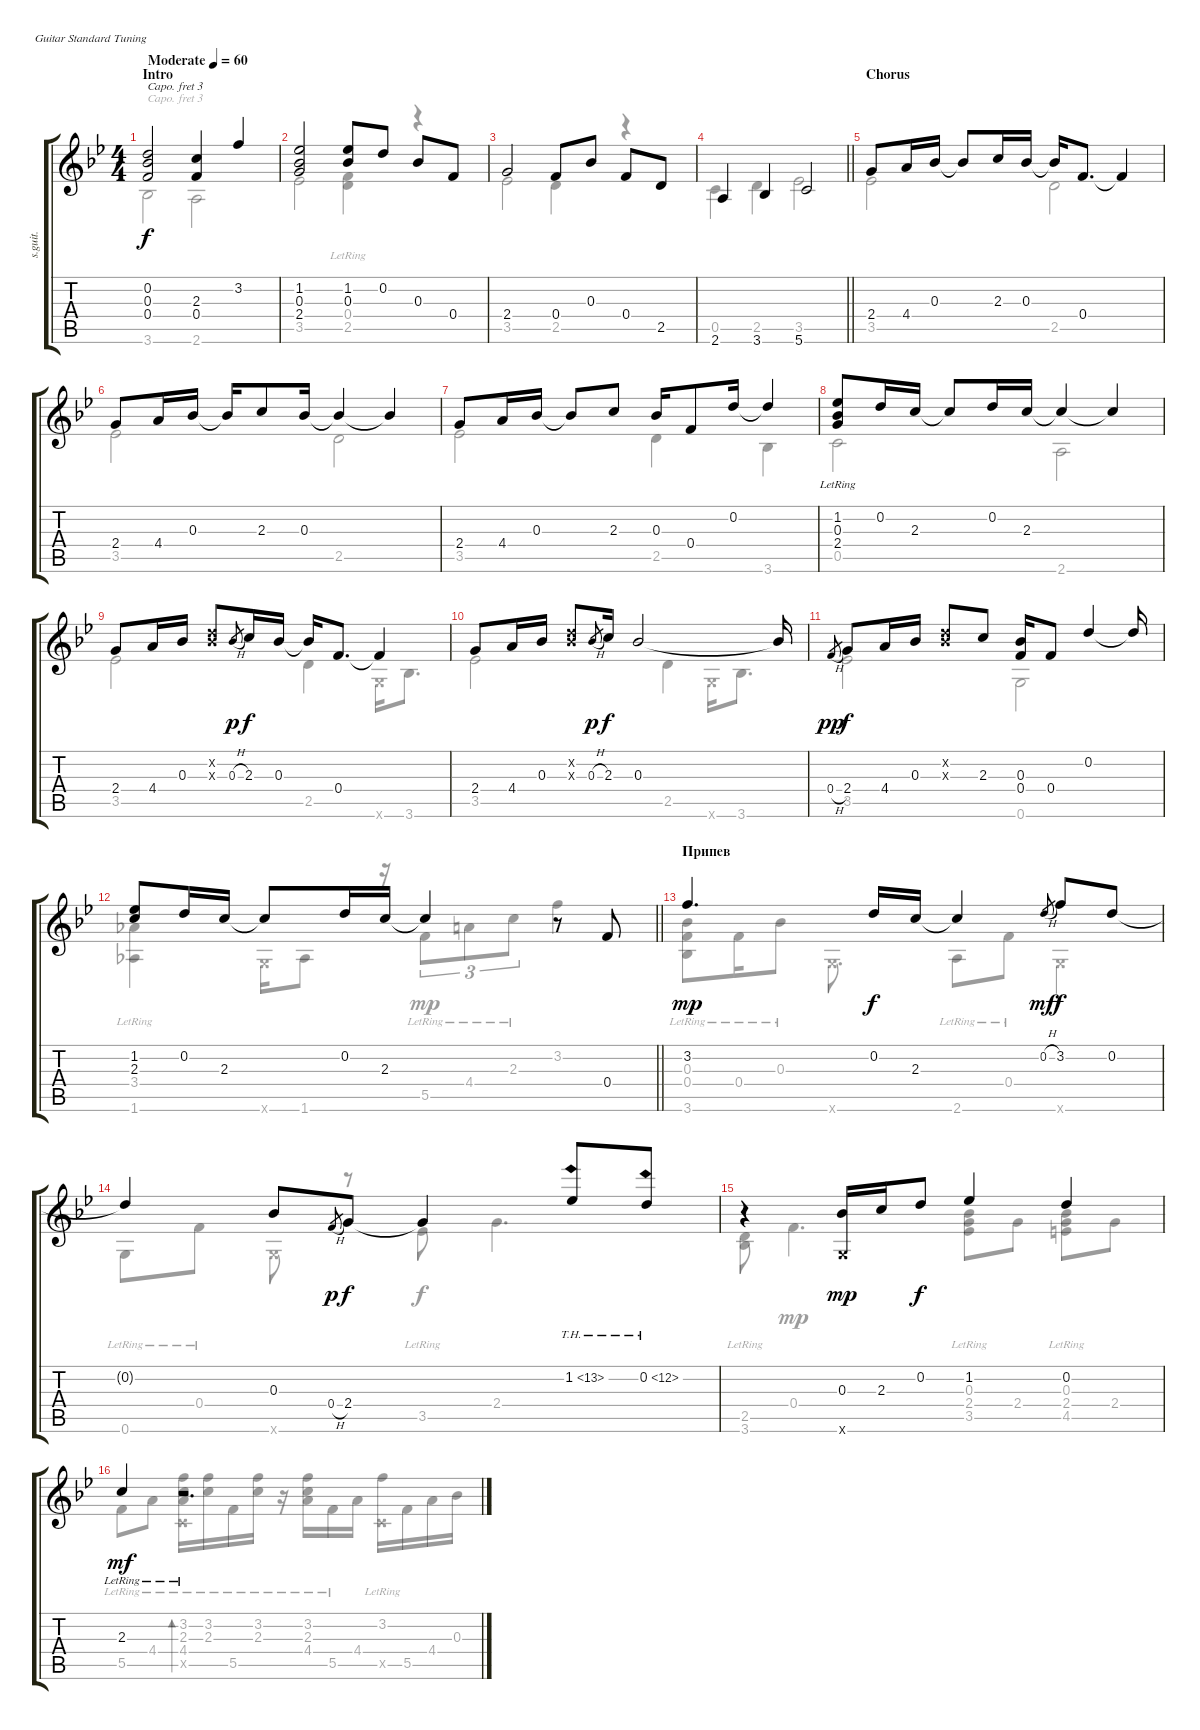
\defaultSystemsLayout 4
\bracketExtendMode groupsimilarinstruments
\otherSystemsTrackNameOrientation horizontal
\track ("Track 1" "s.guit.") {defaultSystemsLayout 2 instrument acousticguitarsteel}
\staff {score tabs}
\capo 3
\tuning (E4 B3 G3 D3 A2 E2)
\voice
\ts (4 4)
\beaming (8 2 2 2 2)
\section ("" "Intro")
\tempo (60 "Moderate")
\clef g2
\scale
1.07095
\ks bb
(0.2{acc forcenatural} 0.3{acc forcenatural} 0.4{acc forcenatural}).2{dy f instrument acousticguitarsteel beam Up} (2.3{acc forcenatural} 0.4{acc forcenatural}).4{beam Up} 3.2{acc forcenatural}.4{beam Up} |
\scale
0.929053 (1.2{acc forcenatural} 0.3{acc forcenatural} 2.4{acc forcenatural}).2{beam Up} (1.2{acc forcenatural} 0.3{acc forcenatural}).8{beam Up} 0.2{acc forcenatural}.8{beam Up} 0.3{acc forcenatural}.8{beam Up} 0.4{acc forcenatural}.8{beam Up} |
\scale
1.049 2.4{acc forcenatural}.2{beam Up} 0.4{acc forcenatural}.8{beam Up} 0.3{acc forcenatural}.8{beam Up} 0.4{acc forcenatural}.8{beam Up} 2.5{acc forcenatural}.8{beam Up} |
\scale
0.951
\barLineRight lightlight
2.6{acc #}.4{beam Up} 3.6{acc forcenatural}.4{beam Up} 5.6{acc forcenatural}.2{beam Up} |
\section ("" "Chorus")
\scale
1.05342 2.4{acc forcenatural}.8{beam Up} 4.4{acc #}.16{beam Up} 0.3{acc forcenatural}.16{beam Up} 0.3{t acc forcenatural}.8{beam Up} 2.3{acc forcenatural}.16{beam Up} 0.3{acc forcenatural}.16{beam Up} 0.3{t acc forcenatural}.16{beam Up} 0.4{acc forcenatural}.8{d beam Up} 0.4{t acc forcenatural}.4{beam Up} |
\scale
0.946579 2.4{acc forcenatural}.8{beam Up} 4.4{acc #}.16{beam Up} 0.3{acc forcenatural}.16{beam Up} 0.3{t acc forcenatural}.16{beam Up} 2.3{acc forcenatural}.8{beam Up} 0.3{acc forcenatural}.16{beam Up} 0.3{t acc forcenatural}.4{beam Up} 0.3{t acc forcenatural}.4{beam Up} |
\scale
1.05342 2.4{acc forcenatural}.8{beam Up} 4.4{acc #}.16{beam Up} 0.3{acc forcenatural}.16{beam Up} 0.3{t acc forcenatural}.8{beam Up} 2.3{acc forcenatural}.8{beam Up} 0.3{acc forcenatural}.16{beam Up} 0.4{acc forcenatural}.8{beam Up} 0.2{acc forcenatural}.16{beam Up} 0.2{t acc forcenatural}.4{beam Up} |
\scale
0.946579 (1.2{lr acc forcenatural} 0.3{lr acc forcenatural} 2.4{lr acc forcenatural}).8{beam Up} 0.2{acc forcenatural}.16{beam Up} 2.3{acc forcenatural}.16{beam Up} 2.3{t acc forcenatural}.8{beam Up} 0.2{acc forcenatural}.16{beam Up} 2.3{acc forcenatural}.16{beam Up} 2.3{t acc forcenatural}.4{beam Up} 2.3{t acc forcenatural}.4{beam Up} |
\scale
1.05342 2.4{acc forcenatural}.8{beam Up} 4.4{acc #}.16{beam Up} 0.3{acc forcenatural}.16{beam Up} (0.2{x acc forcenatural} 0.3{x acc forcenatural}).8{beam Up} 0.3{h acc forcenatural}.8{gr dy p beam Up} 2.3{acc forcenatural}.16{dy f beam Up} 0.3{acc forcenatural}.16{beam Up} 0.3{t acc forcenatural}.16{beam Up} 0.4{acc forcenatural}.8{d beam Up} 0.4{t acc forcenatural}.4{beam Up} |
\scale
0.946579 2.4{acc forcenatural}.8{beam Up} 4.4{acc #}.16{beam Up} 0.3{acc forcenatural}.16{beam Up} (0.2{x acc forcenatural} 0.3{x acc forcenatural}).8{beam Up} 0.3{h acc forcenatural}.8{gr dy p beam Up} 2.3{acc forcenatural}.16{dy f beam Up} 0.3{acc forcenatural}.2{beam Up} 0.3{t acc forcenatural}.16{beam Up} |
\scale
1.05953 0.4{h acc forcenatural}.8{gr dy pp beam Up} 2.4{acc forcenatural}.8{dy f beam Up} 4.4{acc #}.16{beam Up} 0.3{acc forcenatural}.16{beam Up} (0.2{x acc forcenatural} 0.3{x acc forcenatural}).8{beam Up} 2.3{acc forcenatural}.8{beam Up} (0.3{acc forcenatural} 0.4{acc forcenatural}).16{beam Up} 0.4{acc forcenatural}.8{beam Up} 0.2{acc forcenatural}.4{beam Up} 0.2{t acc forcenatural}.16{beam Up} |
\scale
0.940474
\barLineRight lightlight
(1.2{acc forcenatural} 2.3{acc forcenatural}).8{beam Up} 0.2{acc forcenatural}.16{beam Up} 2.3{acc forcenatural}.16{beam Up} 2.3{t acc forcenatural}.8{beam Up} 0.2{acc forcenatural}.16{beam Up} 2.3{acc forcenatural}.16{beam Up} 2.3{t acc forcenatural}.4{beam Up} r.8{beam Up} 0.4{acc forcenatural}.8{beam Up} |
\section ("" "Припев")
\scale
1.05342 3.2{acc forcenatural}.4{d dy mp beam Up} 0.2{acc forcenatural}.16{dy f beam Up} 2.3{acc forcenatural}.16{beam Up} 2.3{t acc forcenatural}.4{beam Up} 0.2{h acc forcenatural}.8{gr dy mf beam Up} 3.2{acc forcenatural}.8{dy f beam Up} 0.2{acc forcenatural}.8{beam Up} |
\scale
0.946579 0.2{t acc forcenatural}.4{beam Up} 0.3{acc forcenatural}.8{beam Up} 0.4{h acc forcenatural}.8{gr dy p beam Up} 2.4{acc forcenatural}.8{dy f beam Up} 2.4{t acc forcenatural}.4{beam Up} 1.2{th 12 acc forcenatural}.8{beam Up} 0.2{th 12 acc forcenatural}.8{beam Up} |
\scale
1.05342 r.4{beam Up} (0.3{acc forcenatural} 0.6{x acc forcenatural}).16{dy mp beam Up} 2.3{acc forcenatural}.16{beam Up} 0.2{acc forcenatural}.8{dy f beam Up} 1.2{acc forcenatural}.4{beam Up} 0.2{acc forcenatural}.4{beam Up} |
\scale
0.946579 2.3{lr acc forcenatural}.4{dy mf beam Up} r.2{d beam Up}
\voice
\clef g2
\ottava regular
\simile none
\scale
1.07095
\ks bb
3.6{acc forcenatural}.2{dy f beam Down} 2.6{acc #}.2{beam Down} |
\scale
0.929053 3.5{acc forcenatural}.2{beam Down} (0.4{lr acc forcenatural} 2.5{lr acc forcenatural}).4{beam Down} r.4{beam Down} |
\scale
1.049 3.5{acc forcenatural}.2{beam Down} 2.5{acc forcenatural}.4{beam Down} r.4{beam Down} |
\scale
0.951
\barLineRight lightlight
0.5{acc forcenatural}.4{beam Down} 2.5{acc forcenatural}.4{beam Down} 3.5{acc forcenatural}.2{beam Down} |
\scale
1.05342 3.5{acc forcenatural}.2{beam Down} 2.5{acc forcenatural}.2{beam Down} |
\scale
0.946579 3.5{acc forcenatural}.2{beam Down} 2.5{acc forcenatural}.2{beam Down} |
\scale
1.05342 3.5{acc forcenatural}.2{beam Down} 2.5{acc forcenatural}.4{beam Down} 3.6{acc forcenatural}.4{beam Down} |
\scale
0.946579 0.5{acc forcenatural}.2{beam Down} 2.6{acc #}.2{beam Down} |
\scale
1.05342 3.5{acc forcenatural}.2{beam Down} 2.5{acc forcenatural}.4{beam Down} 0.6{x acc forcenatural}.16{beam Down} 3.6{acc forcenatural}.8{d beam Down} |
\scale
0.946579 3.5{acc forcenatural}.2{beam Down} 2.5{acc forcenatural}.4{beam Down} 0.6{x acc forcenatural}.16{beam Down} 3.6{acc forcenatural}.8{d beam Down} |
\scale
1.05953 3.5{acc forcenatural}.2{beam Down} 0.6{acc forcenatural}.2{beam Down} |
\scale
0.940474
\barLineRight lightlight
(3.4{lr acc forcenatural} 1.6{lr acc forcenatural}).4{beam Down} 0.6{x acc forcenatural}.16{beam Down} 1.6{acc forcenatural}.8{beam Down} r.16{beam Down} 5.5{lr acc forcenatural}.8{tu (3 2) dy mp beam Down} 4.4{lr acc #}.8{tu (3 2) beam Down} 2.3{lr acc forcenatural}.8{tu (3 2) beam Down} 3.2{acc forcenatural}.4{beam Down} |
\scale
1.05342 (0.3{lr acc forcenatural} 0.4{lr acc forcenatural} 3.6{lr acc forcenatural}).8{beam Down} 0.4{lr acc forcenatural}.16{beam Down} 0.3{lr acc forcenatural}.8{beam Down} 0.6{x acc forcenatural}.8{d beam Down} 2.6{lr acc #}.8{beam Down} 0.4{lr acc forcenatural}.8{beam Down} 0.6{x acc forcenatural}.4{beam Down} |
\scale
0.946579 0.6{lr acc forcenatural}.8{beam Down} 0.4{lr acc forcenatural}.8{beam Down} 0.6{x acc forcenatural}.8{beam Down} r.8{beam Down} 3.5{lr acc forcenatural}.8{dy f beam Down} 2.4{acc forcenatural}.4{d beam Down} |
\scale
1.05342 (2.5{lr acc forcenatural} 3.6{lr acc forcenatural}).8{beam Down} 0.4{acc forcenatural}.4{d dy mp beam Down} (0.3{lr acc forcenatural} 2.4{lr acc forcenatural} 3.5{lr acc forcenatural}).8{beam Down} 2.4{acc forcenatural}.8{beam Down} (0.3{lr acc forcenatural} 2.4{lr acc forcenatural} 4.5{lr acc #}).8{beam Down} 2.4{acc forcenatural}.8{beam Down} |
\scale
0.946579 5.5{lr acc forcenatural}.8{beam Down} 4.4{lr acc #}.8{beam Down} (3.2{lr acc forcenatural} 2.3{lr acc forcenatural} 4.4{lr acc #} 0.5{x acc forcenatural}).16{bd 30 beam Down} (3.2{lr acc forcenatural} 2.3{lr acc forcenatural}).16{beam Down} 5.5{lr acc forcenatural}.16{beam Down} (3.2{lr acc forcenatural} 2.3{lr acc forcenatural}).16{beam Down} r.16{beam Down} (3.2{lr acc forcenatural} 2.3{lr acc forcenatural} 4.4{lr acc #}).16{beam Down} 5.5{lr acc forcenatural}.16{beam Down} 4.4{acc #}.16{beam Down} (3.2{lr acc forcenatural} 0.5{x acc forcenatural}).16{beam Down} 5.5{acc forcenatural}.16{beam Down} 4.4{acc #}.16{beam Down} 0.3{acc forcenatural}.16{beam Down}
